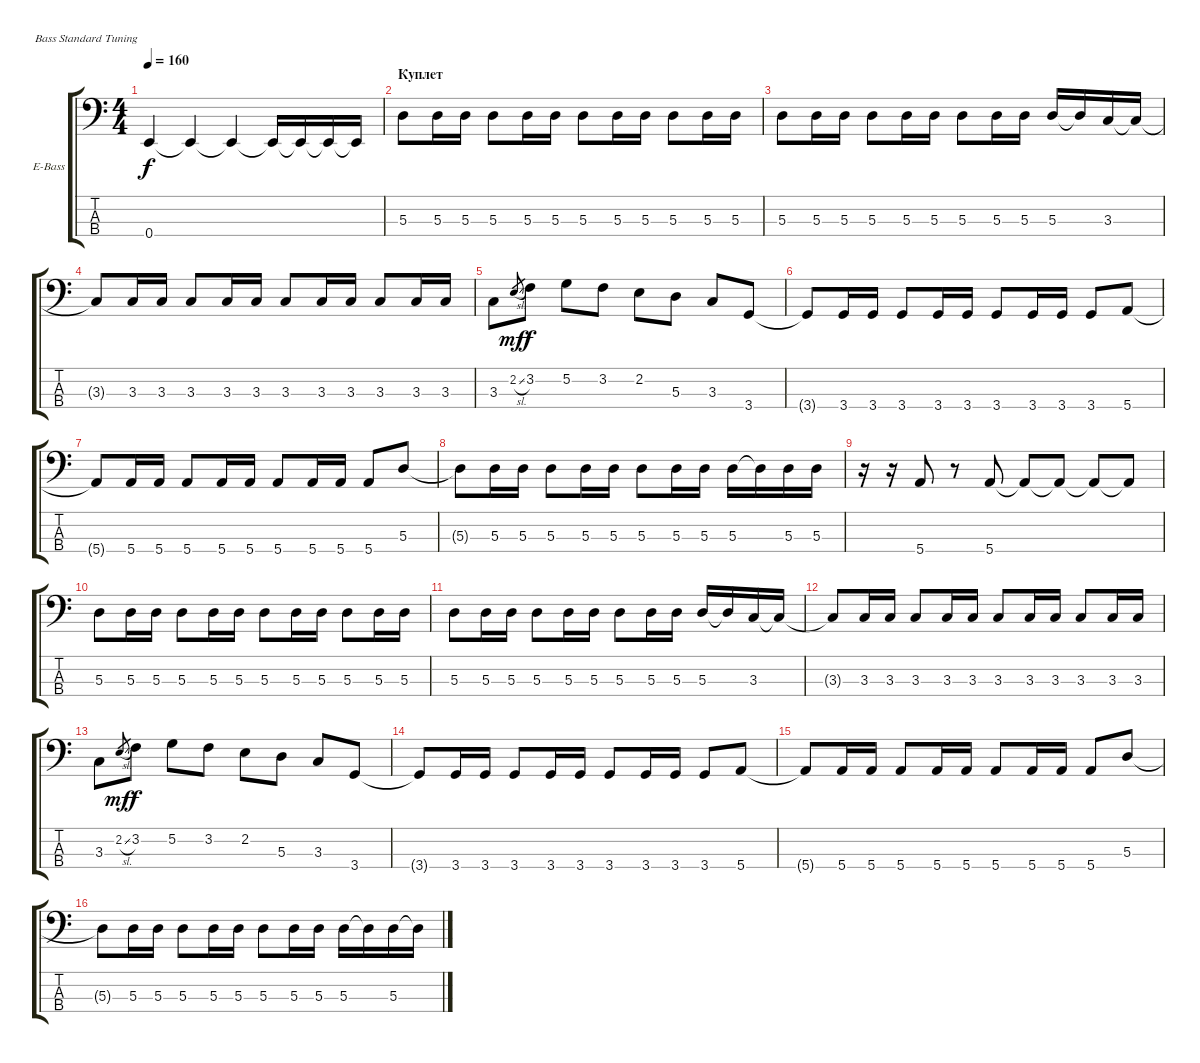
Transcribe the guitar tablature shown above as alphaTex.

\bracketExtendMode groupsimilarinstruments
\firstSystemTrackNameOrientation horizontal
\otherSystemsTrackNameOrientation horizontal
\track ("Алик Грановский" "E-Bass") {instrument electricbassfinger}
\staff {score tabs}
\tuning (G2 D2 A1 E1)
\ts (4 4)
\tempo 160
\clef f4
\ks c
0.4{t}.4{dy f} 0.4{t}.4 0.4{t}.4 0.4{t}.16 0.4{t}.16 0.4{t}.16 0.4{t}.16 |
\section ("" "Куплет")
5.3.8 5.3.16 5.3.16 5.3.8 5.3.16 5.3.16 5.3.8 5.3.16 5.3.16 5.3.8 5.3.16 5.3.16 |
5.3.8 5.3.16 5.3.16 5.3.8 5.3.16 5.3.16 5.3.8 5.3.16 5.3.16 5.3.16 5.3{t}.16 3.3.16 3.3{t}.16 |
3.3{t}.8 3.3.16 3.3.16 3.3.8 3.3.16 3.3.16 3.3.8 3.3.16 3.3.16 3.3.8 3.3.16 3.3.16 |
3.3.8 2.2{sl}.8{gr dy mf} 3.2.8{dy f} 5.2.8 3.2.8 2.2.8 5.3.8 3.3.8 3.4.8 |
3.4{t}.8 3.4.16 3.4.16 3.4.8 3.4.16 3.4.16 3.4.8 3.4.16 3.4.16 3.4.8 5.4.8 |
5.4{t}.8 5.4.16 5.4.16 5.4.8 5.4.16 5.4.16 5.4.8 5.4.16 5.4.16 5.4.8 5.3.8 |
5.3{t}.8 5.3.16 5.3.16 5.3.8 5.3.16 5.3.16 5.3.8 5.3.16 5.3.16 5.3.16 5.3{t}.16 5.3.16 5.3.16 |
r.16 r.16 5.4.8 r.8 5.4.8 5.4{t}.8 5.4{t}.8 5.4{t}.8 5.4{t}.8 |
5.3.8 5.3.16 5.3.16 5.3.8 5.3.16 5.3.16 5.3.8 5.3.16 5.3.16 5.3.8 5.3.16 5.3.16 |
5.3.8 5.3.16 5.3.16 5.3.8 5.3.16 5.3.16 5.3.8 5.3.16 5.3.16 5.3.16 5.3{t}.16 3.3.16 3.3{t}.16 |
3.3{t}.8 3.3.16 3.3.16 3.3.8 3.3.16 3.3.16 3.3.8 3.3.16 3.3.16 3.3.8 3.3.16 3.3.16 |
3.3.8 2.2{sl}.8{gr dy mf} 3.2.8{dy f} 5.2.8 3.2.8 2.2.8 5.3.8 3.3.8 3.4.8 |
3.4{t}.8 3.4.16 3.4.16 3.4.8 3.4.16 3.4.16 3.4.8 3.4.16 3.4.16 3.4.8 5.4.8 |
5.4{t}.8 5.4.16 5.4.16 5.4.8 5.4.16 5.4.16 5.4.8 5.4.16 5.4.16 5.4.8 5.3.8 |
5.3{t}.8 5.3.16 5.3.16 5.3.8 5.3.16 5.3.16 5.3.8 5.3.16 5.3.16 5.3.16 5.3{t}.16 5.3.16 5.3{t}.16
